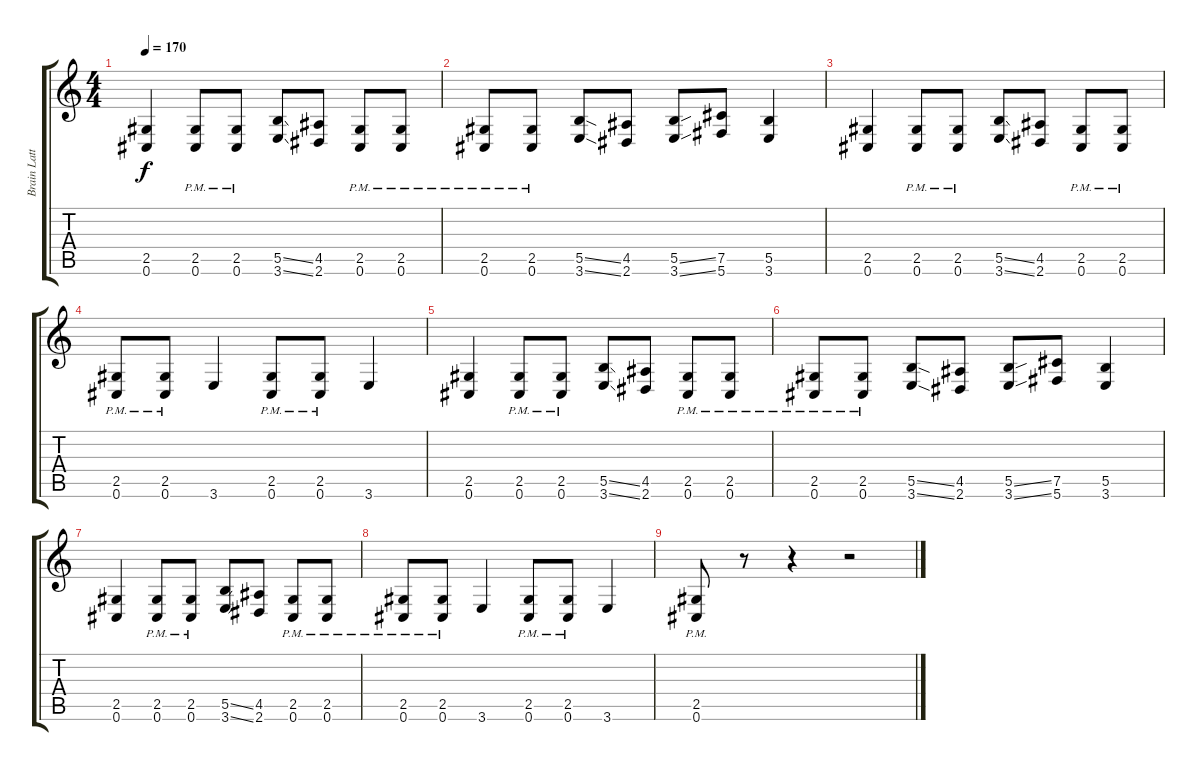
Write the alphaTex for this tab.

\track ("Brain Latta" "Brain Latt") {instrument distortionguitar}
\staff {score tabs}
\tuning (Db4 Ab3 E3 B2 Gb2 Db2) {hide}
\ts (4 4)
\tempo 170
\clef g2
\ks c
(2.5 0.6).4{dy f} (2.5{pm} 0.6{pm}).8 (2.5{pm} 0.6{pm}).8 (5.5{ss} 3.6{ss}).8 (4.5 2.6).8 (2.5{pm} 0.6{pm}).8 (2.5{pm} 0.6{pm}).8 |
(2.5{pm} 0.6{pm}).8 (2.5{pm} 0.6{pm}).8 (5.5{ss} 3.6{ss}).8 (4.5 2.6).8 (5.5{ss} 3.6{ss}).8 (7.5 5.6).8 (5.5 3.6).4 |
(2.5 0.6).4 (2.5{pm} 0.6{pm}).8 (2.5{pm} 0.6{pm}).8 (5.5{ss} 3.6{ss}).8 (4.5 2.6).8 (2.5{pm} 0.6{pm}).8 (2.5{pm} 0.6{pm}).8 |
(2.5{pm} 0.6{pm}).8 (2.5{pm} 0.6{pm}).8 3.6.4 (2.5{pm} 0.6{pm}).8 (2.5{pm} 0.6{pm}).8 3.6.4 |
(2.5 0.6).4 (2.5{pm} 0.6{pm}).8 (2.5{pm} 0.6{pm}).8 (5.5{ss} 3.6{ss}).8 (4.5 2.6).8 (2.5{pm} 0.6{pm}).8 (2.5{pm} 0.6{pm}).8 |
(2.5{pm} 0.6{pm}).8 (2.5{pm} 0.6{pm}).8 (5.5{ss} 3.6{ss}).8 (4.5 2.6).8 (5.5{ss} 3.6{ss}).8 (7.5 5.6).8 (5.5 3.6).4 |
(2.5 0.6).4 (2.5{pm} 0.6{pm}).8 (2.5{pm} 0.6{pm}).8 (5.5{ss} 3.6{ss}).8 (4.5 2.6).8 (2.5{pm} 0.6{pm}).8 (2.5{pm} 0.6{pm}).8 |
(2.5{pm} 0.6{pm}).8 (2.5{pm} 0.6{pm}).8 3.6.4 (2.5{pm} 0.6{pm}).8 (2.5{pm} 0.6{pm}).8 3.6.4 |
(2.5{pm} 0.6{pm}).8 r.8 r.4 r.2
